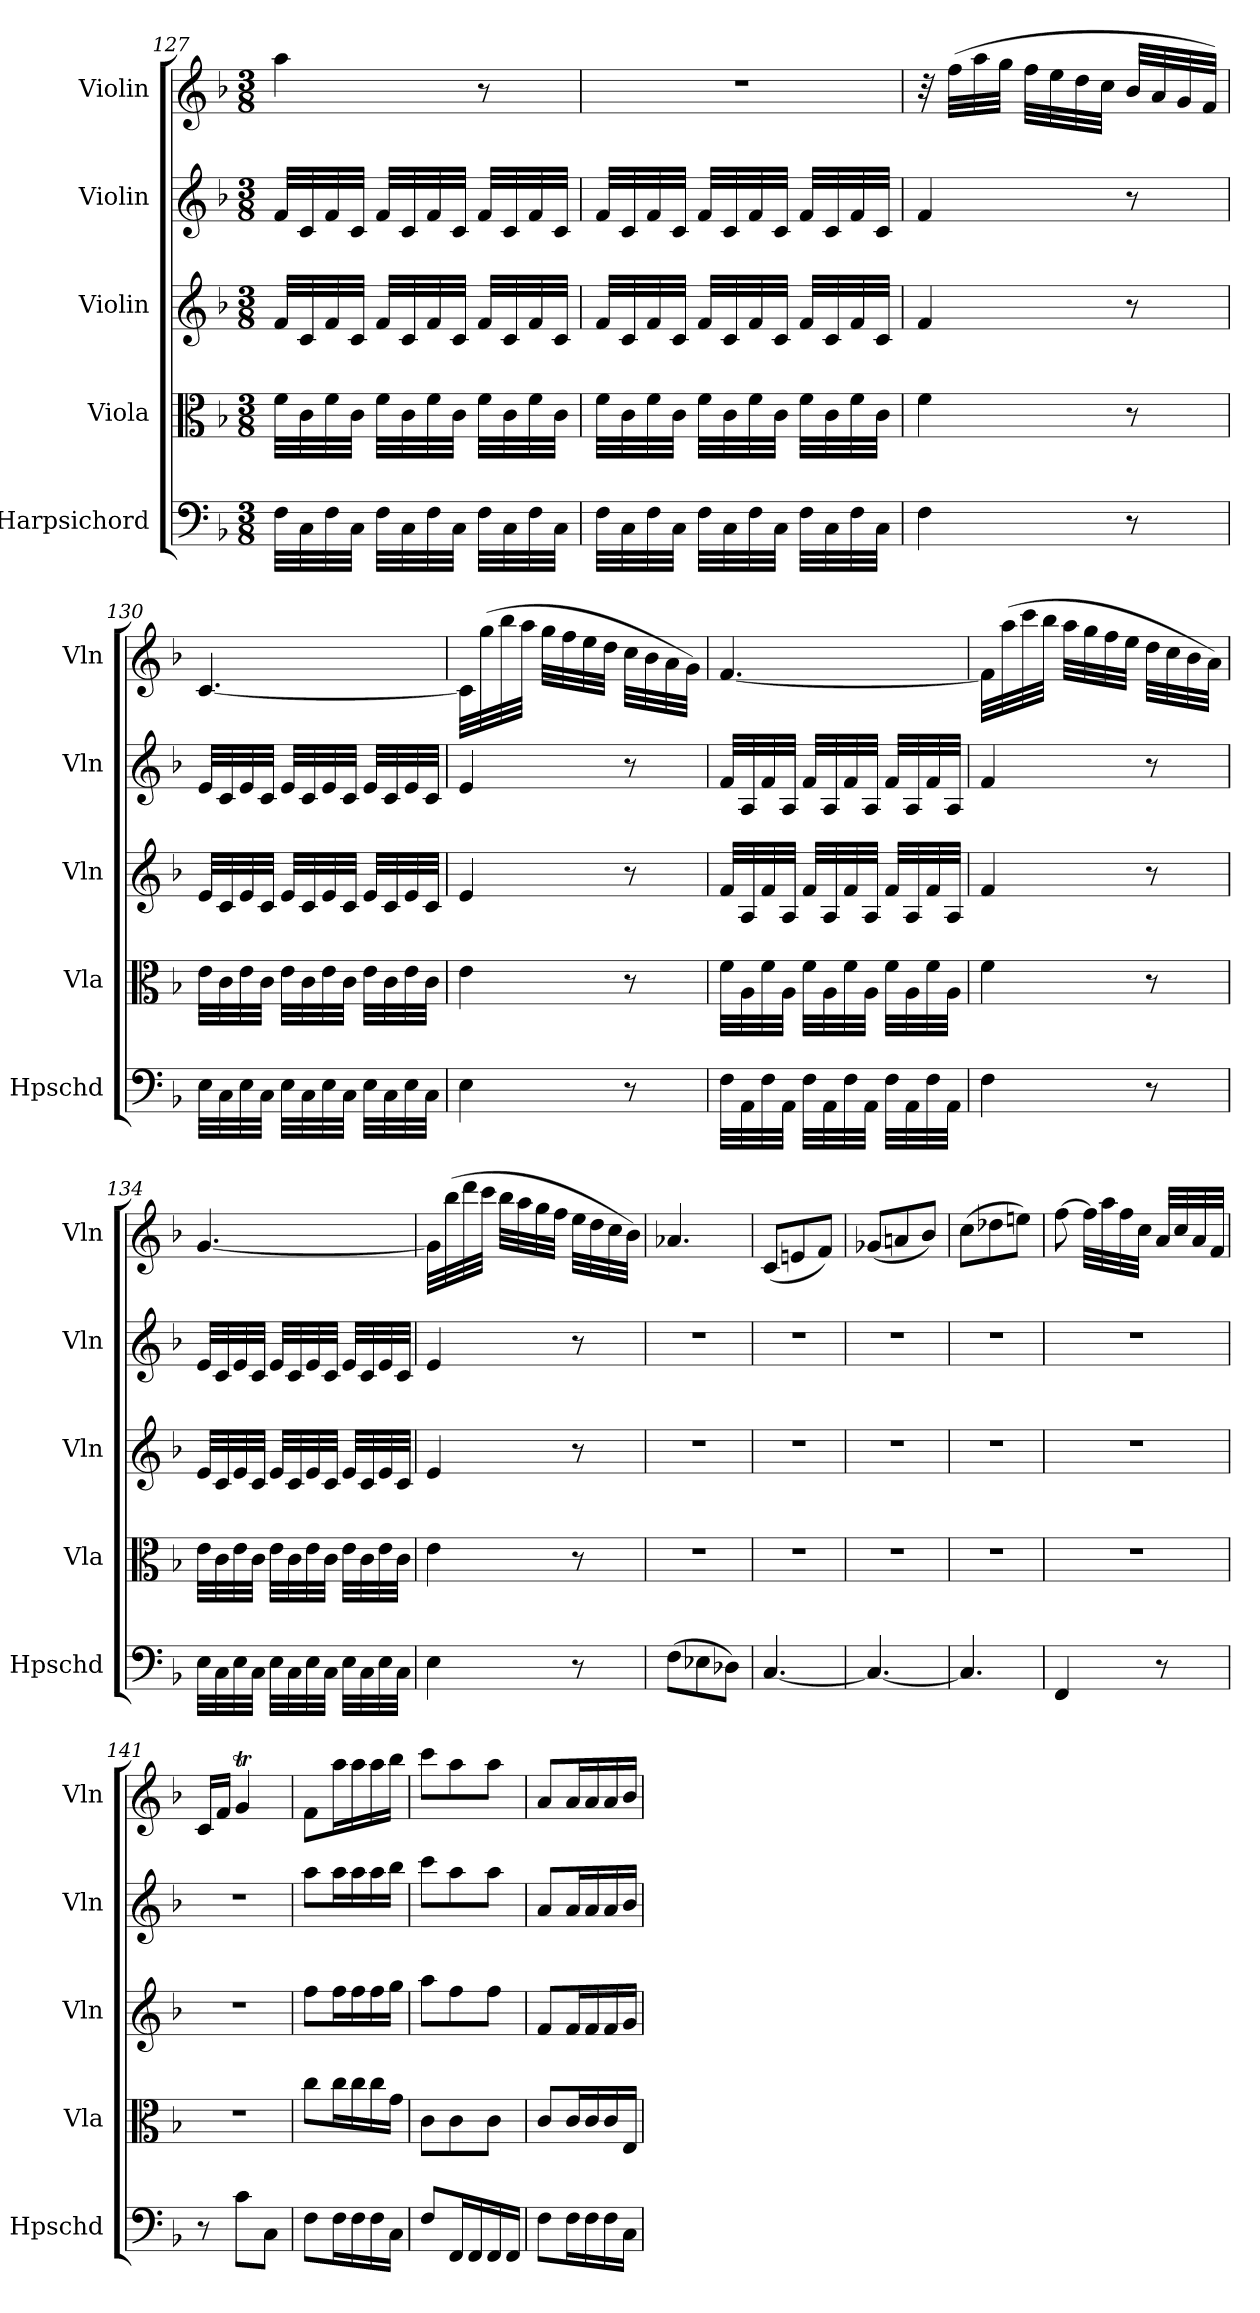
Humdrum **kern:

**kern	**kern	**kern	**kern	**kern
*part5	*part4	*part3	*part2	*part1
*staff5	*staff4	*staff3	*staff2	*staff1
*I"Harpsichord	*I"Viola	*I"Violin	*I"Violin	*I"Violin
*I'Hpschd	*I'Vla	*I'Vln	*I'Vln	*I'Vln
*clefF4	*clefC3	*clefG2	*clefG2	*clefG2
*k[b-]	*k[b-]	*k[b-]	*k[b-]	*k[b-]
*F:	*F:	*F:	*F:	*F:
*M3/8	*M3/8	*M3/8	*M3/8	*M3/8
=127	=127	=127	=127	=127
32F\LLL	32f\LLL	32f/LLL	32f/LLL	4aa\
32C\	32c\	32c/	32c/	.
32F\	32f\	32f/	32f/	.
32C\JJJ	32c\JJJ	32c/JJJ	32c/JJJ	.
32F\LLL	32f\LLL	32f/LLL	32f/LLL	.
32C\	32c\	32c/	32c/	.
32F\	32f\	32f/	32f/	.
32C\JJJ	32c\JJJ	32c/JJJ	32c/JJJ	.
32F\LLL	32f\LLL	32f/LLL	32f/LLL	8r
32C\	32c\	32c/	32c/	.
32F\	32f\	32f/	32f/	.
32C\JJJ	32c\JJJ	32c/JJJ	32c/JJJ	.
=128	=128	=128	=128	=128
32F\LLL	32f\LLL	32f/LLL	32f/LLL	4.r
32C\	32c\	32c/	32c/	.
32F\	32f\	32f/	32f/	.
32C\JJJ	32c\JJJ	32c/JJJ	32c/JJJ	.
32F\LLL	32f\LLL	32f/LLL	32f/LLL	.
32C\	32c\	32c/	32c/	.
32F\	32f\	32f/	32f/	.
32C\JJJ	32c\JJJ	32c/JJJ	32c/JJJ	.
32F\LLL	32f\LLL	32f/LLL	32f/LLL	.
32C\	32c\	32c/	32c/	.
32F\	32f\	32f/	32f/	.
32C\JJJ	32c\JJJ	32c/JJJ	32c/JJJ	.
=129	=129	=129	=129	=129
4F\	4f\	4f/	4f/	32r
.	.	.	.	(32ff\LLL
.	.	.	.	32aa\
.	.	.	.	32gg\JJJ
.	.	.	.	32ff\LLL
.	.	.	.	32ee\
.	.	.	.	32dd\
.	.	.	.	32cc\JJJ
8r	8r	8r	8r	32b-/LLL
.	.	.	.	32a/
.	.	.	.	32g/
.	.	.	.	32f/JJJ)
=130	=130	=130	=130	=130
32E\LLL	32e\LLL	32e/LLL	32e/LLL	[4.c/
32C\	32c\	32c/	32c/	.
32E\	32e\	32e/	32e/	.
32C\JJJ	32c\JJJ	32c/JJJ	32c/JJJ	.
32E\LLL	32e\LLL	32e/LLL	32e/LLL	.
32C\	32c\	32c/	32c/	.
32E\	32e\	32e/	32e/	.
32C\JJJ	32c\JJJ	32c/JJJ	32c/JJJ	.
32E\LLL	32e\LLL	32e/LLL	32e/LLL	.
32C\	32c\	32c/	32c/	.
32E\	32e\	32e/	32e/	.
32C\JJJ	32c\JJJ	32c/JJJ	32c/JJJ	.
=131	=131	=131	=131	=131
4E\	4e\	4e/	4e/	32c/LLL]
.	.	.	.	(32gg\
.	.	.	.	32bb-\
.	.	.	.	32aa\JJJ
.	.	.	.	32gg\LLL
.	.	.	.	32ff\
.	.	.	.	32ee\
.	.	.	.	32dd\JJJ
8r	8r	8r	8r	32cc\LLL
.	.	.	.	32b-\
.	.	.	.	32a\
.	.	.	.	32g\JJJ)
=132	=132	=132	=132	=132
32F\LLL	32f\LLL	32f/LLL	32f/LLL	[4.f/
32AA\	32A\	32A/	32A/	.
32F\	32f\	32f/	32f/	.
32AA\JJJ	32A\JJJ	32A/JJJ	32A/JJJ	.
32F\LLL	32f\LLL	32f/LLL	32f/LLL	.
32AA\	32A\	32A/	32A/	.
32F\	32f\	32f/	32f/	.
32AA\JJJ	32A\JJJ	32A/JJJ	32A/JJJ	.
32F\LLL	32f\LLL	32f/LLL	32f/LLL	.
32AA\	32A\	32A/	32A/	.
32F\	32f\	32f/	32f/	.
32AA\JJJ	32A\JJJ	32A/JJJ	32A/JJJ	.
=133	=133	=133	=133	=133
4F\	4f\	4f/	4f/	32f/LLL]
.	.	.	.	(32aa\
.	.	.	.	32ccc\
.	.	.	.	32bb-\JJJ
.	.	.	.	32aa\LLL
.	.	.	.	32gg\
.	.	.	.	32ff\
.	.	.	.	32ee\JJJ
8r	8r	8r	8r	32dd\LLL
.	.	.	.	32cc\
.	.	.	.	32b-\
.	.	.	.	32a\JJJ)
=134	=134	=134	=134	=134
32E\LLL	32e\LLL	32e/LLL	32e/LLL	[4.g/
32C\	32c\	32c/	32c/	.
32E\	32e\	32e/	32e/	.
32C\JJJ	32c\JJJ	32c/JJJ	32c/JJJ	.
32E\LLL	32e\LLL	32e/LLL	32e/LLL	.
32C\	32c\	32c/	32c/	.
32E\	32e\	32e/	32e/	.
32C\JJJ	32c\JJJ	32c/JJJ	32c/JJJ	.
32E\LLL	32e\LLL	32e/LLL	32e/LLL	.
32C\	32c\	32c/	32c/	.
32E\	32e\	32e/	32e/	.
32C\JJJ	32c\JJJ	32c/JJJ	32c/JJJ	.
=135	=135	=135	=135	=135
4E\	4e\	4e/	4e/	32g/LLL]
.	.	.	.	(32bb-\
.	.	.	.	32ddd\
.	.	.	.	32ccc\JJJ
.	.	.	.	32bb-\LLL
.	.	.	.	32aa\
.	.	.	.	32gg\
.	.	.	.	32ff\JJJ
8r	8r	8r	8r	32ee\LLL
.	.	.	.	32dd\
.	.	.	.	32cc\
.	.	.	.	32b-\JJJ)
=136	=136	=136	=136	=136
(8F\L	4.r	4.r	4.r	4.a-X/
8E-X\	.	.	.	.
8D-X\J)	.	.	.	.
=137	=137	=137	=137	=137
[4.C/	4.r	4.r	4.r	(8c/L
.	.	.	.	8en/
.	.	.	.	8f/J)
=138	=138	=138	=138	=138
4.C/_	4.r	4.r	4.r	(8g-X/L
.	.	.	.	8an/
.	.	.	.	8b-/J)
=139	=139	=139	=139	=139
4.C/]	4.r	4.r	4.r	(8cc\L
.	.	.	.	8dd-X\
.	.	.	.	8een\J)
=140	=140	=140	=140	=140
4FF/	4.r	4.r	4.r	[8ff\
.	.	.	.	32ff\LLL]
.	.	.	.	32aa\
.	.	.	.	32ff\
.	.	.	.	32cc\JJJ
8r	.	.	.	32a/LLL
.	.	.	.	32cc/
.	.	.	.	32a/
.	.	.	.	32f/JJJ
=141	=141	=141	=141	=141
8r	4.r	4.r	4.r	16c/LL
.	.	.	.	16f/JJ
8c\L	.	.	.	4gT/
8C\J	.	.	.	.
=142	=142	=142	=142	=142
8F\L	8cc\L	8ff\L	8aa\L	8f\L
16F\L	16cc\L	16ff\L	16aa\L	16aa\L
16F\	16cc\	16ff\	16aa\	16aa\
16F\	16cc\	16ff\	16aa\	16aa\
16C\JJ	16g\JJ	16gg\JJ	16bb-\JJ	16bb-\JJ
=143	=143	=143	=143	=143
8F/L	8c\L	8aa\L	8ccc\L	8ccc\L
16FF/L	8c\	8ff\	8aa\	8aa\
16FF/	.	.	.	.
16FF/	8c\J	8ff\J	8aa\J	8aa\J
16FF/JJ	.	.	.	.
=144	=144	=144	=144	=144
8F\L	8c/L	8f/L	8a/L	8a/L
16F\L	16c/L	16f/L	16a/L	16a/L
16F\	16c/	16f/	16a/	16a/
16F\	16c/	16f/	16a/	16a/
16C\JJ	16E/JJ	16g/JJ	16b-/JJ	16b-/JJ
=	=	=	=	=
*-	*-	*-	*-	*-
